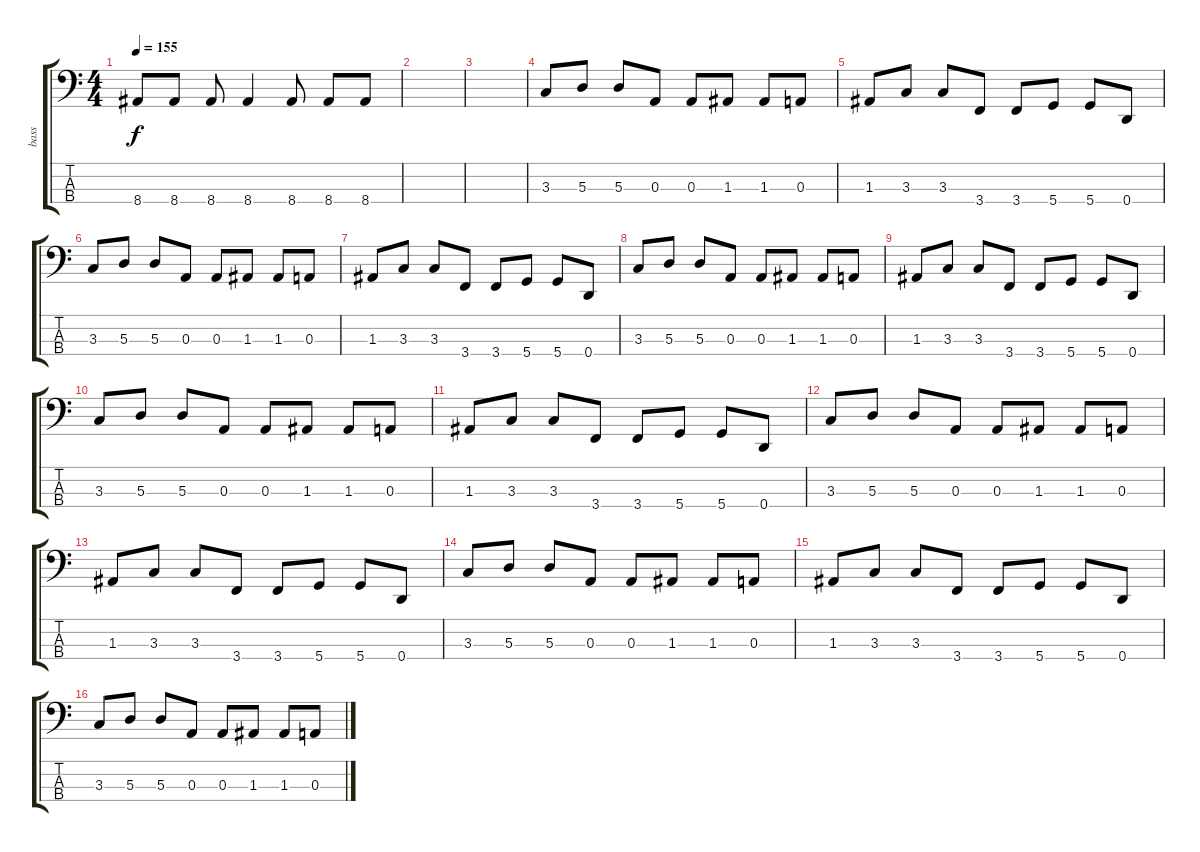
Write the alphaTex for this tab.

\track ("bass" "bass") {instrument electricbasspick}
\staff {score tabs}
\tuning (G2 D2 A1 D1) {hide}
\ts (4 4)
\tempo 155
\clef f4
\ks c
8.4{t}.8{dy f} 8.4.8 8.4.8 8.4.4 8.4.8 8.4.8 8.4.8 |
|
|
3.3.8 5.3.8 5.3.8 0.3.8 0.3.8 1.3.8 1.3.8 0.3.8 |
1.3.8 3.3.8 3.3.8 3.4.8 3.4.8 5.4.8 5.4.8 0.4.8 |
3.3.8 5.3.8 5.3.8 0.3.8 0.3.8 1.3.8 1.3.8 0.3.8 |
1.3.8 3.3.8 3.3.8 3.4.8 3.4.8 5.4.8 5.4.8 0.4.8 |
3.3.8 5.3.8 5.3.8 0.3.8 0.3.8 1.3.8 1.3.8 0.3.8 |
1.3.8 3.3.8 3.3.8 3.4.8 3.4.8 5.4.8 5.4.8 0.4.8 |
3.3.8 5.3.8 5.3.8 0.3.8 0.3.8 1.3.8 1.3.8 0.3.8 |
1.3.8 3.3.8 3.3.8 3.4.8 3.4.8 5.4.8 5.4.8 0.4.8 |
3.3.8 5.3.8 5.3.8 0.3.8 0.3.8 1.3.8 1.3.8 0.3.8 |
1.3.8 3.3.8 3.3.8 3.4.8 3.4.8 5.4.8 5.4.8 0.4.8 |
3.3.8 5.3.8 5.3.8 0.3.8 0.3.8 1.3.8 1.3.8 0.3.8 |
1.3.8 3.3.8 3.3.8 3.4.8 3.4.8 5.4.8 5.4.8 0.4.8 |
3.3.8 5.3.8 5.3.8 0.3.8 0.3.8 1.3.8 1.3.8 0.3.8
